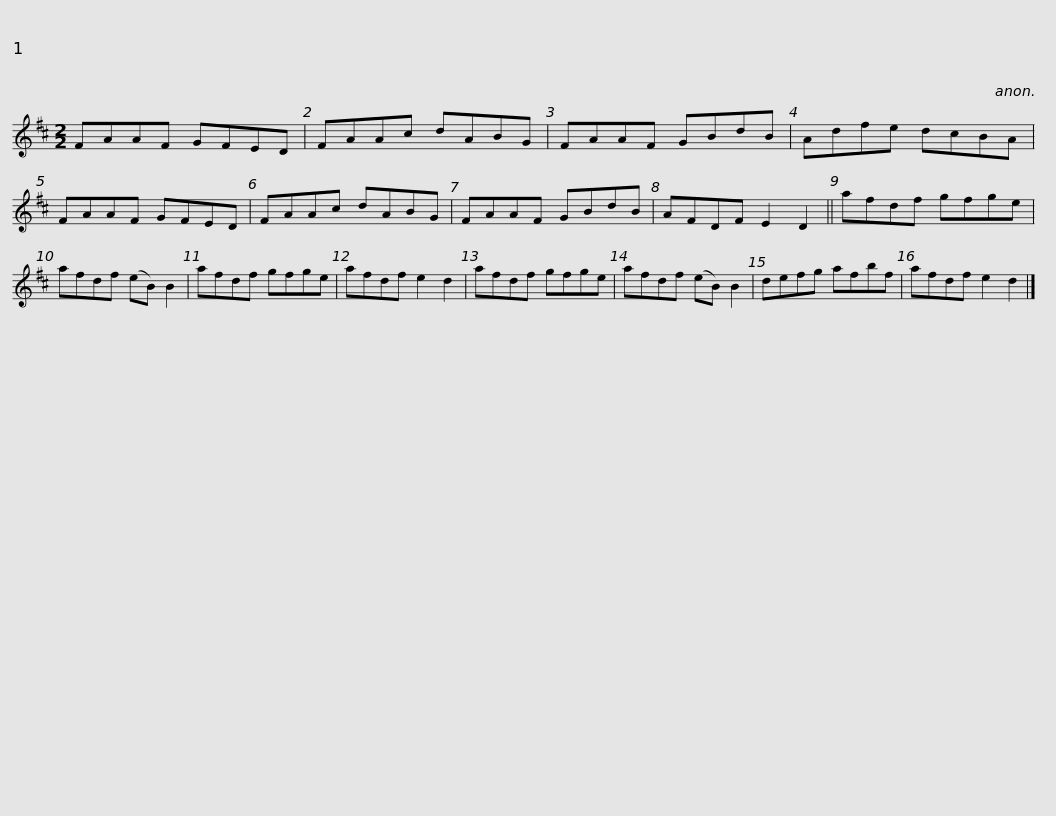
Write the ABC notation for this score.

X:1
L:1/8
M:2/2
I:linebreak $
K:D
V:1 treble
V:1
 FAAF GFED | FAAc dABG | FAAF GBdB | Adfe dcBA | FAAF GFED |$ %5
 FAAc dABG | FAAF GBdB | AFDF E2 D2 || afdf gfge | afdf (eB) B2 | %10
 afdf gfge |$ afdf e2 d2 | afdf gfge | afdf (eB) B2 | defg afbf | %15
 afdf e2 d2 |] %16
